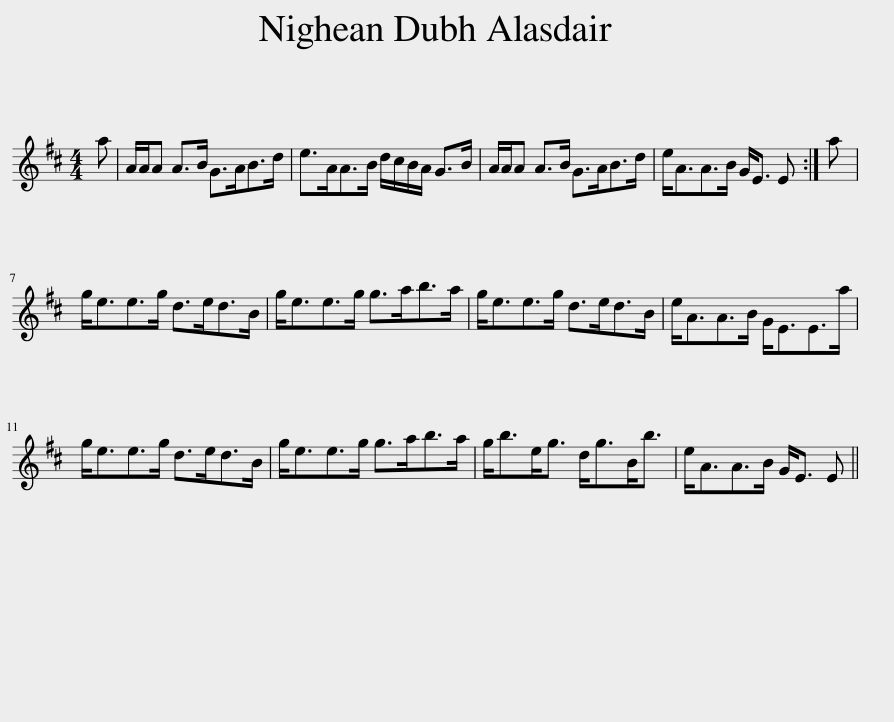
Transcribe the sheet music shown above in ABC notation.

X:1
L:1/8
M:4/4
I:linebreak $
K:D
V:1 treble
V:1
 a | A/A/A A>B G>AB>d | e>AA>B d/c/B/A/ G>B | A/A/A A>B G>AB>d | e<AA>B G<E E :| %5
 a |$ g<ee>g d>ed>B | g<ee>g g>ab>a | g<ee>g d>ed>B | e<AA>B G<EE>a |$ %10
 g<ee>g d>ed>B | g<ee>g g>ab>a | g<be<g d<gB<b | e<AA>B G<E E || %14
